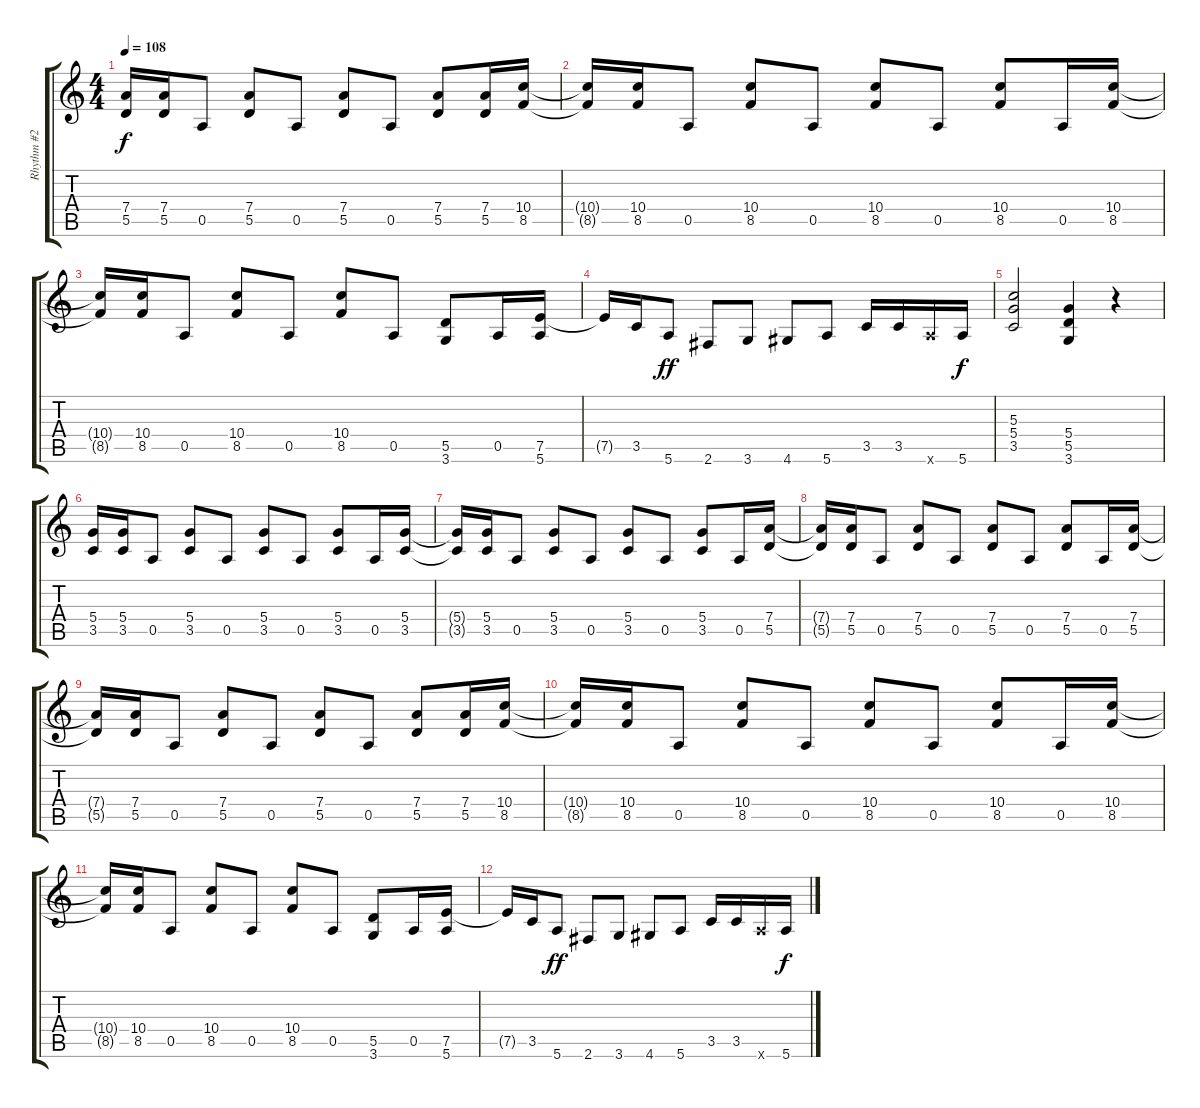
\track ("Rhythm #2" "Rhythm #2") {instrument distortionguitar}
\staff {score tabs}
\tuning (E4 B3 G3 D3 A2 E2) {hide}
\ts (4 4)
\tempo 108
\clef g2
\ks c
(7.4{t} 5.5{t}).16{dy f} (7.4 5.5).16 0.5.8 (7.4 5.5).8 0.5.8 (7.4 5.5).8 0.5.8 (7.4 5.5).8 (7.4 5.5).16 (10.4 8.5).16 |
(10.4{t} 8.5{t}).16 (10.4 8.5).16 0.5.8 (10.4 8.5).8 0.5.8 (10.4 8.5).8 0.5.8 (10.4 8.5).8 0.5.16 (10.4 8.5).16 |
(10.4{t} 8.5{t}).16 (10.4 8.5).16 0.5.8 (10.4 8.5).8 0.5.8 (10.4 8.5).8 0.5.8 (5.5 3.6).8 0.5.16 (7.5 5.6).16 |
7.5{t}.16 3.5.16 5.6.8{dy ff} 2.6.8 3.6.8 4.6.8 5.6.8 3.5.16 3.5.16 5.6{x}.16 5.6.16{dy f} |
(5.3 5.4 3.5).2 (5.4 5.5 3.6).4 r.4 |
(5.4 3.5).16 (5.4 3.5).16 0.5.8 (5.4 3.5).8 0.5.8 (5.4 3.5).8 0.5.8 (5.4 3.5).8 0.5.16 (5.4 3.5).16 |
(5.4{t} 3.5{t}).16 (5.4 3.5).16 0.5.8 (5.4 3.5).8 0.5.8 (5.4 3.5).8 0.5.8 (5.4 3.5).8 0.5.16 (7.4 5.5).16 |
(7.4{t} 5.5{t}).16 (7.4 5.5).16 0.5.8 (7.4 5.5).8 0.5.8 (7.4 5.5).8 0.5.8 (7.4 5.5).8 0.5.16 (7.4 5.5).16 |
(7.4{t} 5.5{t}).16 (7.4 5.5).16 0.5.8 (7.4 5.5).8 0.5.8 (7.4 5.5).8 0.5.8 (7.4 5.5).8 (7.4 5.5).16 (10.4 8.5).16 |
(10.4{t} 8.5{t}).16 (10.4 8.5).16 0.5.8 (10.4 8.5).8 0.5.8 (10.4 8.5).8 0.5.8 (10.4 8.5).8 0.5.16 (10.4 8.5).16 |
(10.4{t} 8.5{t}).16 (10.4 8.5).16 0.5.8 (10.4 8.5).8 0.5.8 (10.4 8.5).8 0.5.8 (5.5 3.6).8 0.5.16 (7.5 5.6).16 |
7.5{t}.16 3.5.16 5.6.8{dy ff} 2.6.8 3.6.8 4.6.8 5.6.8 3.5.16 3.5.16 5.6{x}.16 5.6.16{dy f}
